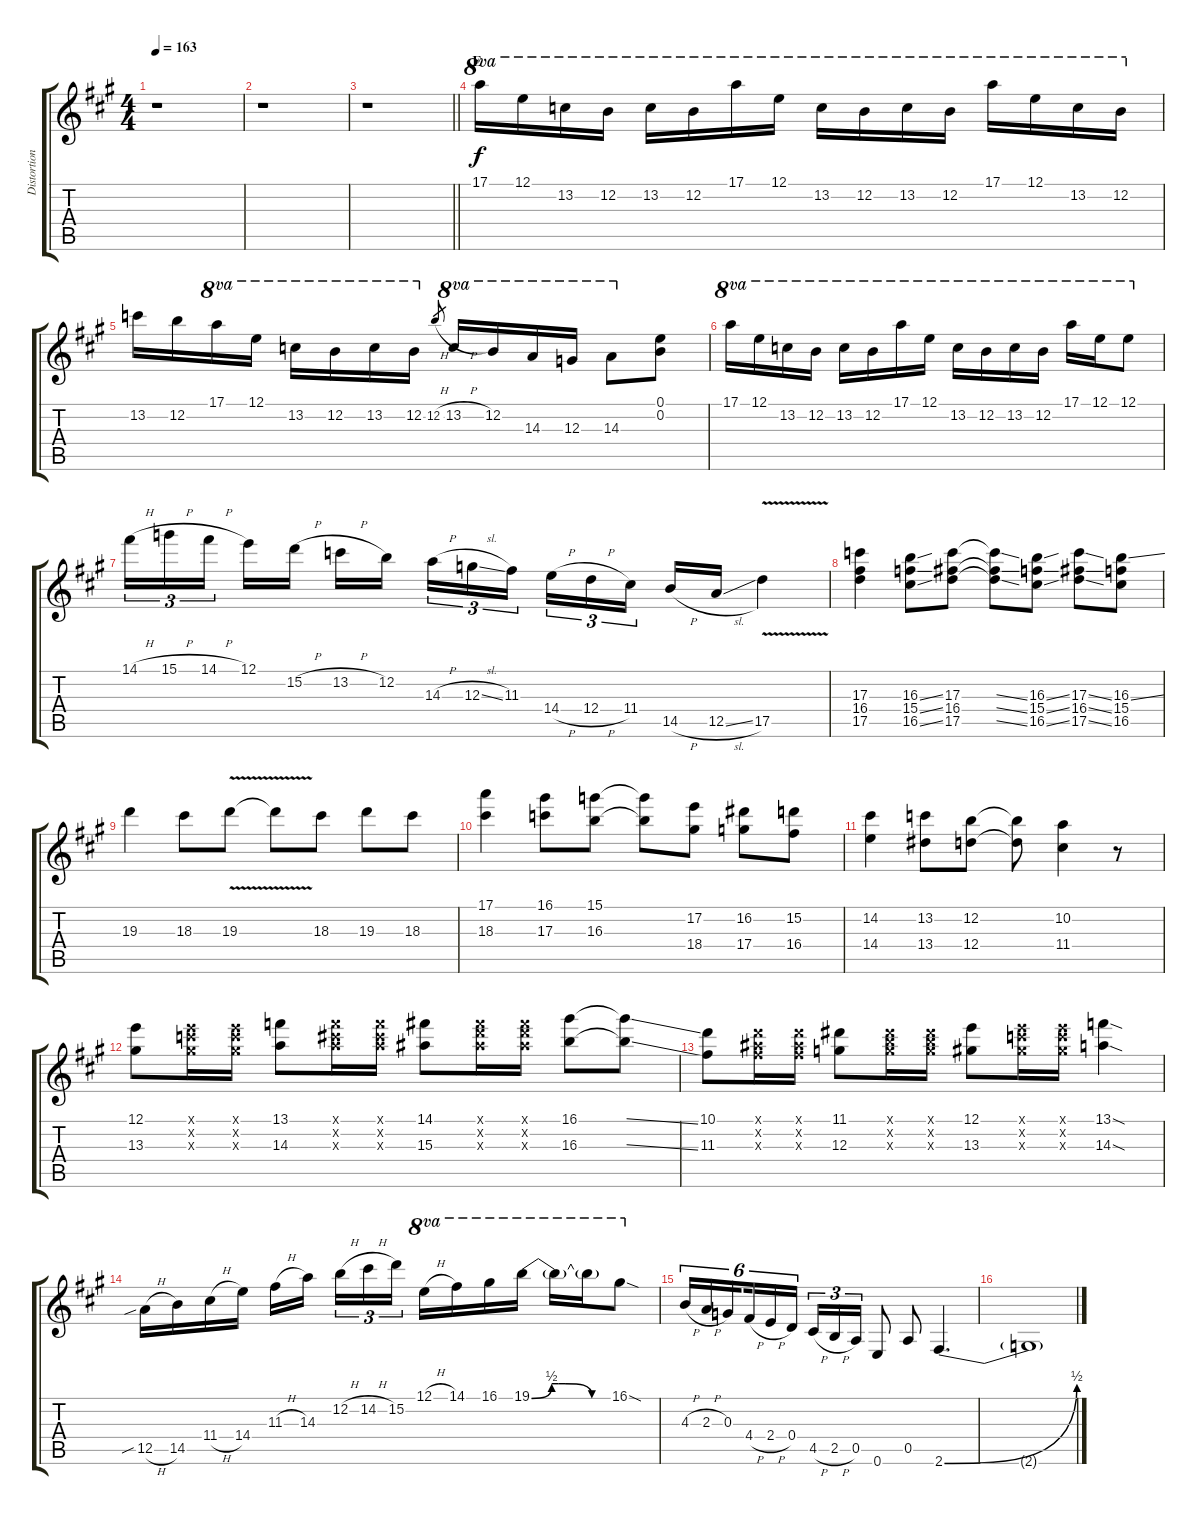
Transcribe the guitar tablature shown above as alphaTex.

\track ("Distortion 4" "Distortion") {instrument distortionguitar}
\staff {score tabs}
\tuning (E4 B3 G3 D3 A2 E2) {hide}
\ts (4 4)
\tempo 163
\clef g2
\ks a
r.1{dy f} |
r.1 |
\barLineRight lightlight
r.1 |
\section ("" "E")
17.1.16{ot 8va} 12.1.16{ot 8va} 13.2.16{ot 8va} 12.2.16{ot 8va} 13.2.16{ot 8va} 12.2.16{ot 8va} 17.1.16{ot 8va} 12.1.16{ot 8va} 13.2.16{ot 8va} 12.2.16{ot 8va} 13.2.16{ot 8va} 12.2.16{ot 8va} 17.1.16{ot 8va} 12.1.16{ot 8va} 13.2.16{ot 8va} 12.2.16{ot 8va} |
13.2.16 12.2.16 17.1.16{ot 8va} 12.1.16{ot 8va} 13.2.16{ot 8va} 12.2.16{ot 8va} 13.2.16{ot 8va} 12.2.16{ot 8va} 12.2{h}.8{gr} 13.2{h}.16{ot 8va} 12.2.16{ot 8va} 14.3.16{ot 8va} 12.3.16{ot 8va} 14.3.8{ot 8va} (0.1 0.2).8 |
17.1.16{ot 8va} 12.1.16{ot 8va} 13.2.16{ot 8va} 12.2.16{ot 8va} 13.2.16{ot 8va} 12.2.16{ot 8va} 17.1.16{ot 8va} 12.1.16{ot 8va} 13.2.16{ot 8va} 12.2.16{ot 8va} 13.2.16{ot 8va} 12.2.16{ot 8va} 17.1.16{ot 8va} 12.1.16{ot 8va} 12.1.8{ot 8va} |
14.1{h}.16{tu (3 2)} 15.1{h}.16{tu (3 2)} 14.1{h}.16{tu (3 2) beam splitsecondary} 12.1.16 15.2{h}.16 13.2{h}.16 12.2.16{beam splitsecondary} 14.3{h}.16{tu (3 2)} 12.3{sl}.16{tu (3 2)} 11.3.16{tu (3 2)} 14.4{h}.16{tu (3 2)} 12.4{h}.16{tu (3 2)} 11.4.16{tu (3 2) beam splitsecondary} 14.5{h}.16 12.5{sl}.16 17.5{v}.4 |
(17.3 16.4 17.5).4 (16.3{ss} 15.4{ss} 16.5{ss}).8 (17.3 16.4 17.5).8 (17.3{ss t} 16.4{ss t} 17.5{ss t}).8 (16.3{ss} 15.4{ss} 16.5{ss}).8 (17.3{ss} 16.4{ss} 17.5{ss}).8 (16.3{ss} 15.4 16.5).8 |
19.3.4 18.3.8 19.3{v}.8 19.3{t}.8 18.3.8 19.3.8 18.3.8 |
(17.1 18.3).4 (16.1 17.3).8 (15.1 16.3).8 (15.1{t} 16.3{t}).8 (17.2 18.4).8 (16.2 17.4).8 (15.2 16.4).8 |
(14.2 14.4).4 (13.2 13.4).8 (12.2 12.4).8 (12.2{t} 12.4{t}).8 (10.2 11.4).4 r.8 |
(12.1 13.3).8 (12.1{x} 13.2{x} 13.3{x}).16 (12.1{x} 13.2{x} 13.3{x}).16 (13.1 14.3).8 (13.1{x} 14.2{x} 14.3{x}).16 (13.1{x} 14.2{x} 14.3{x}).16 (14.1 15.3).8 (14.1{x} 15.2{x} 15.3{x}).16 (14.1{x} 15.2{x} 15.3{x}).16 (16.1 16.3).8 (16.1{ss t} 16.3{ss t}).8 |
(10.1 11.3).8 (10.1{x} 11.2{x} 11.3{x}).16 (10.1{x} 11.2{x} 11.3{x}).16 (11.1 12.3).8 (11.1{x} 12.2{x} 12.3{x}).16 (11.1{x} 12.2{x} 12.3{x}).16 (12.1 13.3).8 (12.1{x} 13.2{x} 13.3{x}).16 (12.1{x} 13.2{x} 13.3{x}).16 (13.1{sod} 14.3{sod}).4 |
12.5{sib h}.16 14.5.16 11.4{h}.16 14.4.16 11.3{h}.16 14.3.16{beam splitsecondary} 12.2{h}.16{tu (3 2)} 14.2{h}.16{tu (3 2)} 15.2.16{tu (3 2)} 12.1{h}.16{ot 8va} 14.1.16{ot 8va} 16.1.16{ot 8va} 19.1{be (custom 0 0 15 2 20 2 25 2 45 0 60 0)}.16{ot 8va} 19.1{t}.16{ot 8va} 19.1{t}.16{ot 8va} 16.1{sod}.8{ot 8va} |
4.3{h}.16{tu (6 4)} 2.3{h}.16{tu (6 4)} 0.3.16{tu (6 4) beam splitsecondary} 4.4{h}.16{tu (6 4)} 2.4{h}.16{tu (6 4)} 0.4.16{tu (6 4)} 4.5{h}.16{tu (3 2)} 2.5{h}.16{tu (3 2)} 0.5.16{tu (3 2)} 0.6.8 0.5.8 2.6{be (bend 0 0 60 2)}.4{d} |
2.6{t}.1
